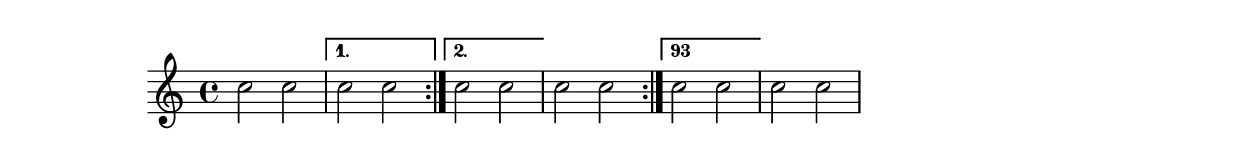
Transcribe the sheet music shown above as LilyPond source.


\version "2.1.7"
\header { texidoc = "@cindex Repeat Manual
You can manually control repeat signs and numbers to produce
unusual output. "
}

\score { \notes \relative c'' {
% First a normal looking repeat:
 c2 c
    \property Score.repeatCommands = #'((volta "1."))
 c c
    \property Score.repeatCommands = #'((volta #f) end-repeat (volta "2."))
 c c
    \property Score.repeatCommands = #'((volta #f))
% Then a more strange one:
 c c
    \property Score.repeatCommands = #'((volta "93") end-repeat)
 c c
    \property Score.repeatCommands = #'((volta #f))
 c c
}
	\paper{raggedright=##t}
}

